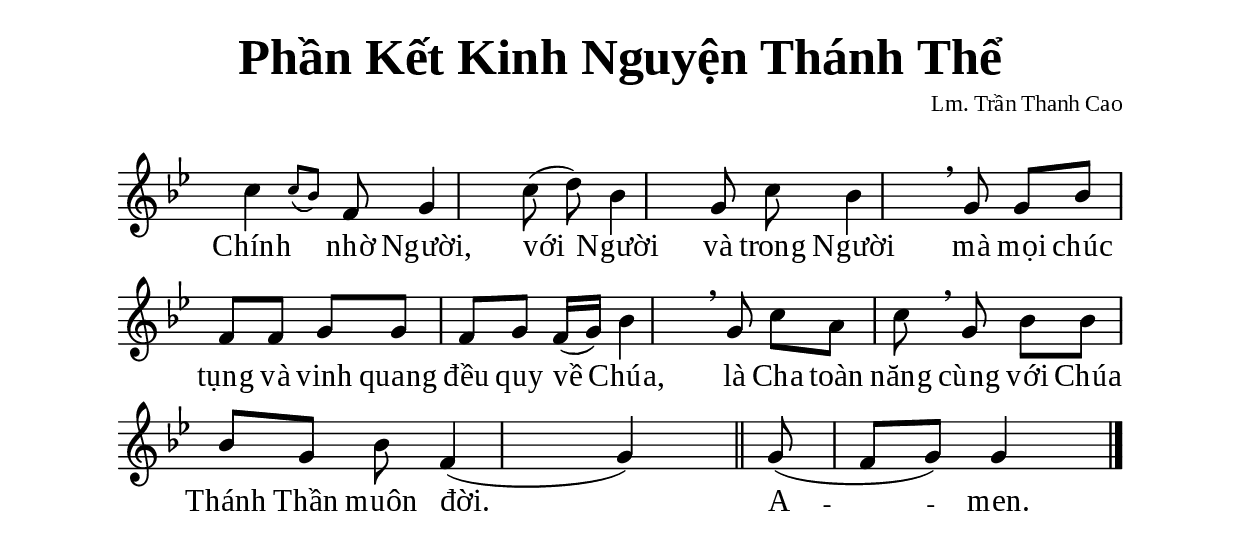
% Cài đặt chung
\version "2.20.0"
\include "english.ly"

\header {
  title = \markup { \fontsize #3 "Phần Kết Kinh Nguyện Thánh Thể" }
  poet = " "
  composer = "Lm. Trần Thanh Cao"
  arranger = " "
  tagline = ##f
}

\paper {
  #(set-paper-size "a4")
  top-margin = 15\mm
  bottom-margin = 15\mm
  left-margin = 20\mm
  right-margin = 20\mm
  indent = #0
  #(define fonts
    (make-pango-font-tree
      "Liberation Serif"
      "Liberation Serif"
      "Liberation Serif"
      (/ 20 20)))
  page-count = #1
}

% Nhạc phiên khúc
nhacPhienKhucMot = \relative c'' {
  \afterGrace c4 { (c8 bf) } f g4 c8 (d) bf4 g8 c bf4 \breathe
  g8 g bf f f g g f g f16 (g) bf4 \breathe
  g8 c a c \breathe
  g bf bf bf g bf f4 (g) \bar "||"
  g8 (f g) g4 \bar "|."
}

% Lời phiên khúc
loiPhienKhucMot = \lyricmode {
  Chính nhờ Người, với Người và trong Người
  mà mọi chúc tụng và vinh quang đều quy về Chúa,
  là Cha toàn năng cùng với Chúa Thánh Thần muôn đời.
  A -- men.
}


% Dàn trang
\score {
  \new ChoirStaff <<
    \new Staff = phienKhuc \with {
        \magnifyStaff #(magstep +1)
      }
      <<
      \new Voice = beSop {
        \key bf \major \time 2/4 \nhacPhienKhucMot
      }
    >>
    \new Lyrics \lyricsto beSop \loiPhienKhucMot
  >>
  \layout {
    \override Staff.TimeSignature.transparent = ##t
    \override Lyrics.LyricText.font-size = #+3
    \override Lyrics.LyricSpace.minimum-distance = #0.5
    \override Score.BarNumber.break-visibility = ##(#f #f #f)
    \set Score.barAlways = ##t
    \set Score.defaultBarType = ""
  } 
}
